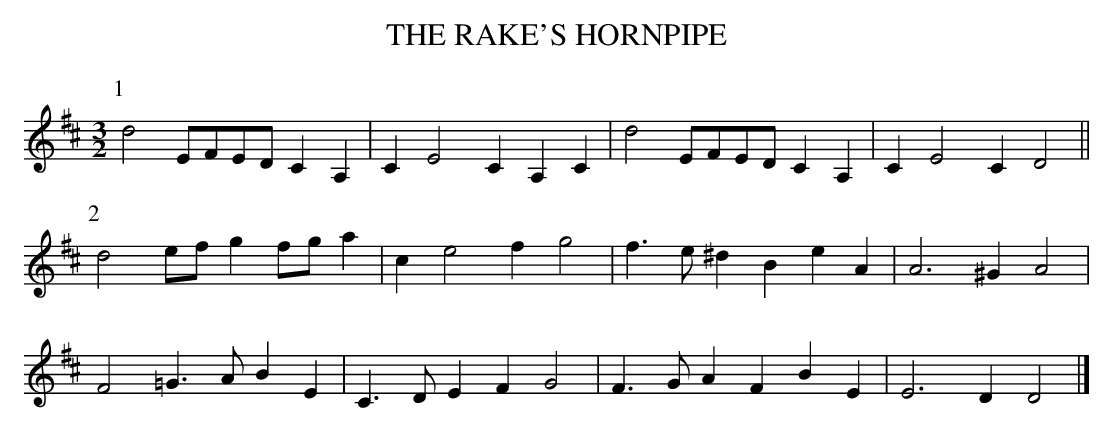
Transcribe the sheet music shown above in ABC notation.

X:1
T:THE RAKE'S HORNPIPE
M:3/2
L:1/8
K:D
P:1
d4 EFED C2 A,2 | C2 E4 C2 A,2 C2 | d4 EFED C2 A,2 | C2 E4 C2 D4 ||
P:2
d4 ef g2 fg a2 | c2 e4   f2 g4 | f3 e ^d2 B2 e2 A2 |A6 ^G2 A4 |
F4 =G3 A B2 E2 | C3 D E2 F2 G4 | F3 G A2  F2 B2 E2 |E6  D2 D4 |]
